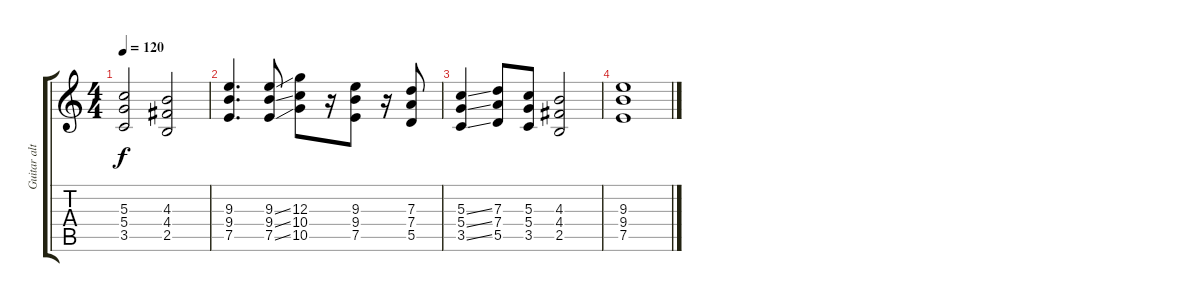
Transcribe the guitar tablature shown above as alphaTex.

\track ("Guitar alternativa" "Guitar alt") {instrument distortionguitar}
\staff {score tabs}
\tuning (E4 B3 G3 D3 A2 E2) {hide}
\ts (4 4)
\tempo 120
\clef g2
\ks c
(5.3 5.4 3.5).2{dy f} (4.3 4.4 2.5).2 |
(9.3 9.4 7.5).4{d} (9.3{ss} 9.4{ss} 7.5{ss}).8 (12.3 10.4 10.5).8 r.16 (9.3 9.4 7.5).8 r.16 (7.3 7.4 5.5).8 |
(5.3{ss} 5.4{ss} 3.5{ss}).4 (7.3 7.4 5.5).8 (5.3 5.4 3.5).8 (4.3 4.4 2.5).2 |
(9.3 9.4 7.5).1
